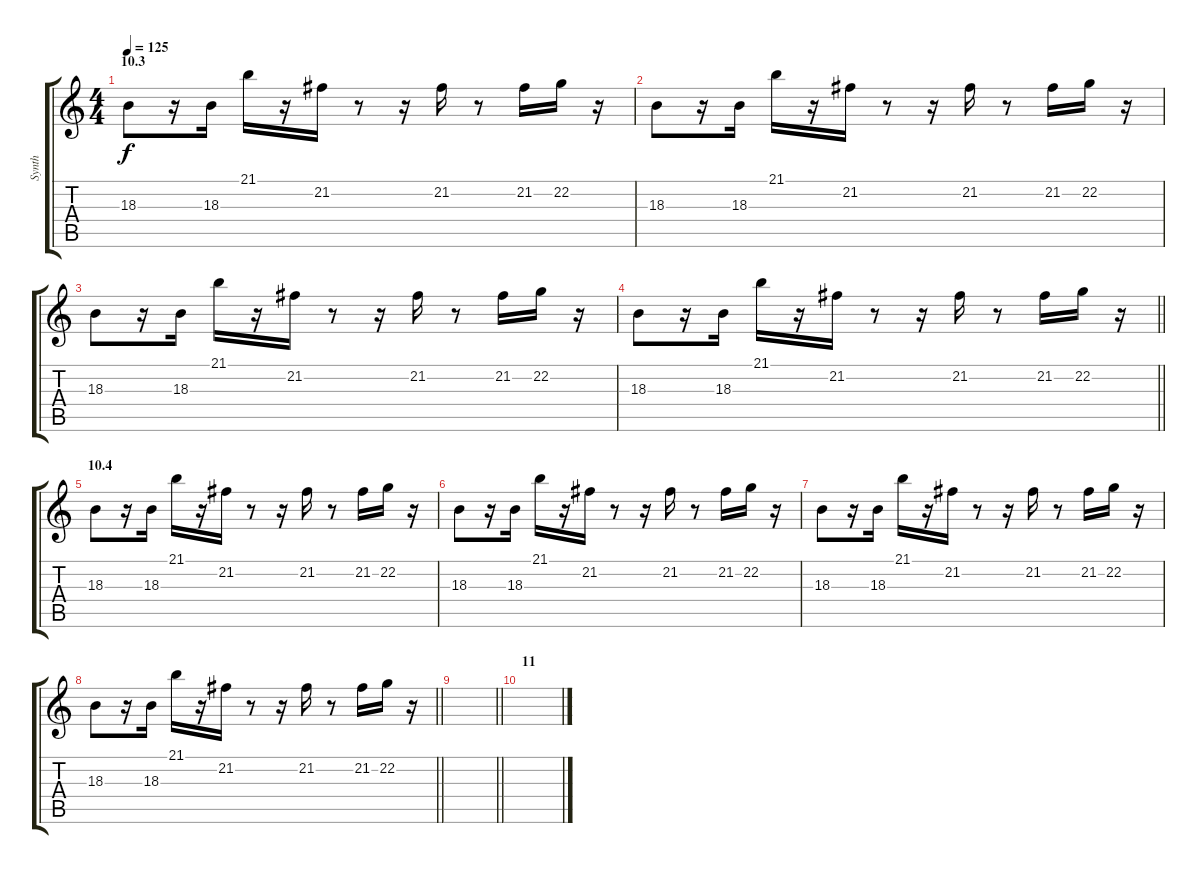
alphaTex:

\track ("Synth" "Synth") {instrument electricpiano1}
\staff {score tabs}
\tuning (D4 A3 F3 C3 G2 C2) {hide}
\ts (4 4)
\section ("" "10.3")
\tempo 125
\clef g2
\ks c
18.3.8{dy f} r.16 18.3.16 21.1.16 r.16 21.2.16 r.8 r.16 21.2.16 r.8 21.2.16 22.2.16 r.16 |
18.3.8 r.16 18.3.16 21.1.16 r.16 21.2.16 r.8 r.16 21.2.16 r.8 21.2.16 22.2.16 r.16 |
18.3.8 r.16 18.3.16 21.1.16 r.16 21.2.16 r.8 r.16 21.2.16 r.8 21.2.16 22.2.16 r.16 |
\barLineRight lightlight
18.3.8 r.16 18.3.16 21.1.16 r.16 21.2.16 r.8 r.16 21.2.16 r.8 21.2.16 22.2.16 r.16 |
\section ("" "10.4")
18.3.8 r.16 18.3.16 21.1.16 r.16 21.2.16 r.8 r.16 21.2.16 r.8 21.2.16 22.2.16 r.16 |
18.3.8 r.16 18.3.16 21.1.16 r.16 21.2.16 r.8 r.16 21.2.16 r.8 21.2.16 22.2.16 r.16 |
18.3.8 r.16 18.3.16 21.1.16 r.16 21.2.16 r.8 r.16 21.2.16 r.8 21.2.16 22.2.16 r.16 |
\barLineRight lightlight
18.3.8 r.16 18.3.16 21.1.16 r.16 21.2.16 r.8 r.16 21.2.16 r.8 21.2.16 22.2.16 r.16 |
\barLineRight lightlight
|
\section ("" "11")
